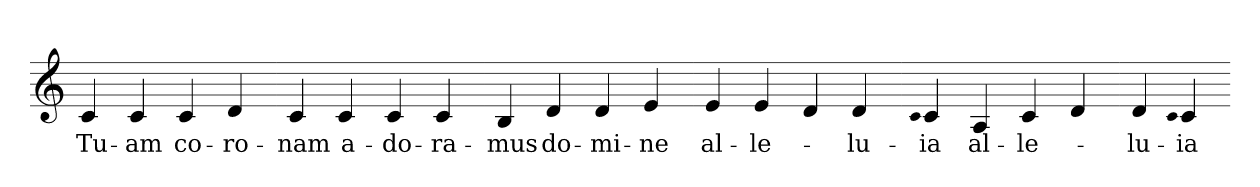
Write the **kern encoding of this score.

**kern	**text
*part1	*part1
*staff1	*staff1
*clefG2	*
=	=
4c	Tu-
4c	am
4c	co-
4d	ro-
=-	=-
4c	nam
4c	a-
4c	do-
4c	ra-
=-	=-
4B	mus
4d	do-
4d	mi-
4e	ne
=-	=-
4e	al-
4e	le-
4d	.
4d	lu-
=-	=-
qc	.
4c	ia
4A	al-
4c	le-
4d	.
=-	=-
4d	lu-
qc	.
4c	ia
=-	=-
*-	*-
